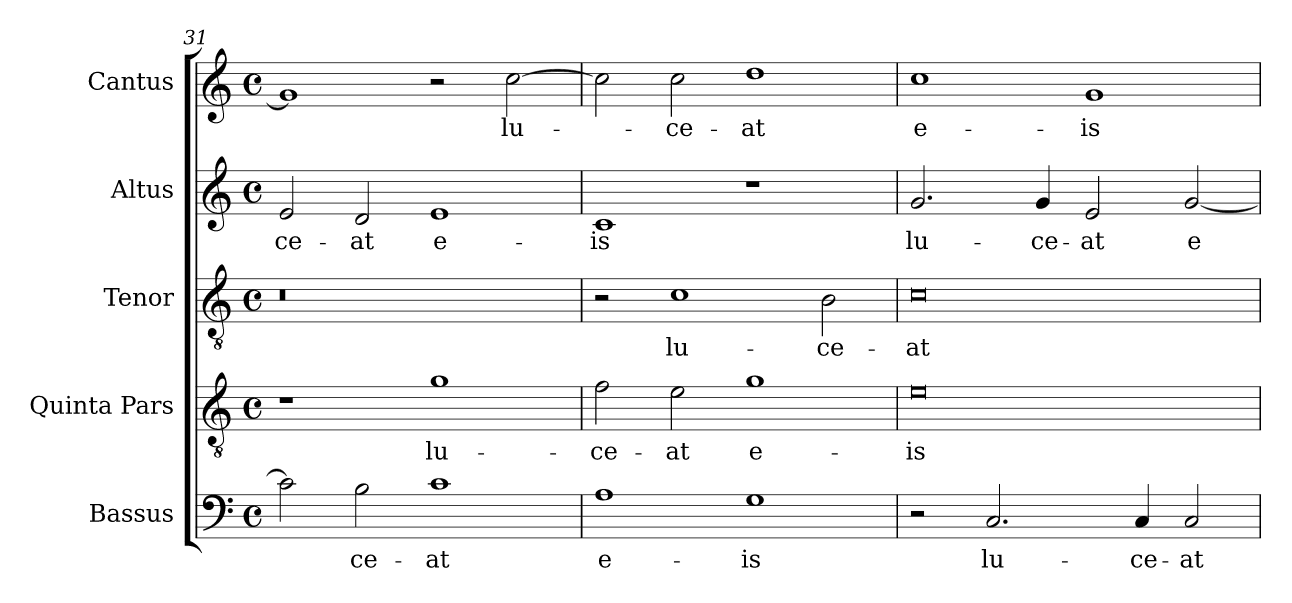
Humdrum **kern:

**kern	**text	**kern	**text	**kern	**text	**kern	**text	**kern	**text
*part5	*part5	*part4	*part4	*part3	*part3	*part2	*part2	*part1	*part1
*staff5	*staff5	*staff4	*staff4	*staff3	*staff3	*staff2	*staff2	*staff1	*staff1
*I"Bassus	*	*I"Quinta Pars	*	*I"Tenor	*	*I"Altus	*	*I"Cantus	*
*I'B.	*	*I'Q.P.	*	*I'T.	*	*I'A.	*	*I'C.	*
*clefF4	*	*clefGv2	*	*clefGv2	*	*clefG2	*	*clefG2	*
*M4/4	*	*M4/4	*	*M4/4	*	*M4/4	*	*M4/4	*
*met(c)	*	*met(c)	*	*met(c)	*	*met(c)	*	*met(c)	*
=31	=31	=31	=31	=31	=31	=31	=31	=31	=31
!	!	!	!	!	!	!	!LO:LY:b:cj	!	!
2c\]	.	1r	.	0r	.	2e/	-ce-	1g]	.
!	!LO:LY:b:cj	!	!	!	!	!	!LO:LY:b:cj	!	!
2B\	-ce-	.	.	.	.	2d/	-at	.	.
!	!LO:LY:b:cj	!	!LO:LY:b:cj	!	!	!	!LO:LY:b:cj	!	!
1c	-at	1g	lu-	.	.	1e	e-	2r	.
!	!	!	!	!	!	!	!	!	!LO:LY:b:cj
.	.	.	.	.	.	.	.	[>2cc\	lu-
=32	=32	=32	=32	=32	=32	=32	=32	=32	=32
!	!LO:LY:b:cj	!	!LO:LY:b:cj	!	!	!	!LO:LY:b:cj	!	!
1A	e-	2f\	-ce-	2r	.	1c	-is	2cc\]	.
!	!	!	!LO:LY:b:cj	!	!LO:LY:b:cj	!	!	!	!LO:LY:b:cj
.	.	2e\	-at	1c	lu-	.	.	2cc\	-ce-
!	!LO:LY:b:cj	!	!LO:LY:b:cj	!	!	!	!	!	!LO:LY:b:cj
1G	-is	1g	e-	.	.	1r	.	1dd	-at
!	!	!	!	!	!LO:LY:b:cj	!	!	!	!
.	.	.	.	2B\	-ce-	.	.	.	.
=33	=33	=33	=33	=33	=33	=33	=33	=33	=33
!	!	!	!LO:LY:b:cj	!	!LO:LY:b:cj	!	!LO:LY:b:cj	!	!LO:LY:b:cj
2r	.	0e	-is	0c	-at	2.g/	lu-	1cc	e-
!	!LO:LY:b:cj	!	!	!	!	!	!	!	!
2.C/	lu-	.	.	.	.	.	.	.	.
!	!	!	!	!	!	!	!LO:LY:b:cj	!	!
.	.	.	.	.	.	4g/	-ce-	.	.
!	!	!	!	!	!	!	!LO:LY:b:cj	!	!LO:LY:b:cj
.	.	.	.	.	.	2e/	-at	1g	-is
!	!LO:LY:b:cj	!	!	!	!	!	!	!	!
4C/	-ce-	.	.	.	.	.	.	.	.
!	!LO:LY:b:cj	!	!	!	!	!	!LO:LY:b:rj	!	!
2C/	-at	.	.	.	.	[>2g/	e-	.	.
=	=	=	=	=	=	=	=	=	=
*-	*-	*-	*-	*-	*-	*-	*-	*-	*-
